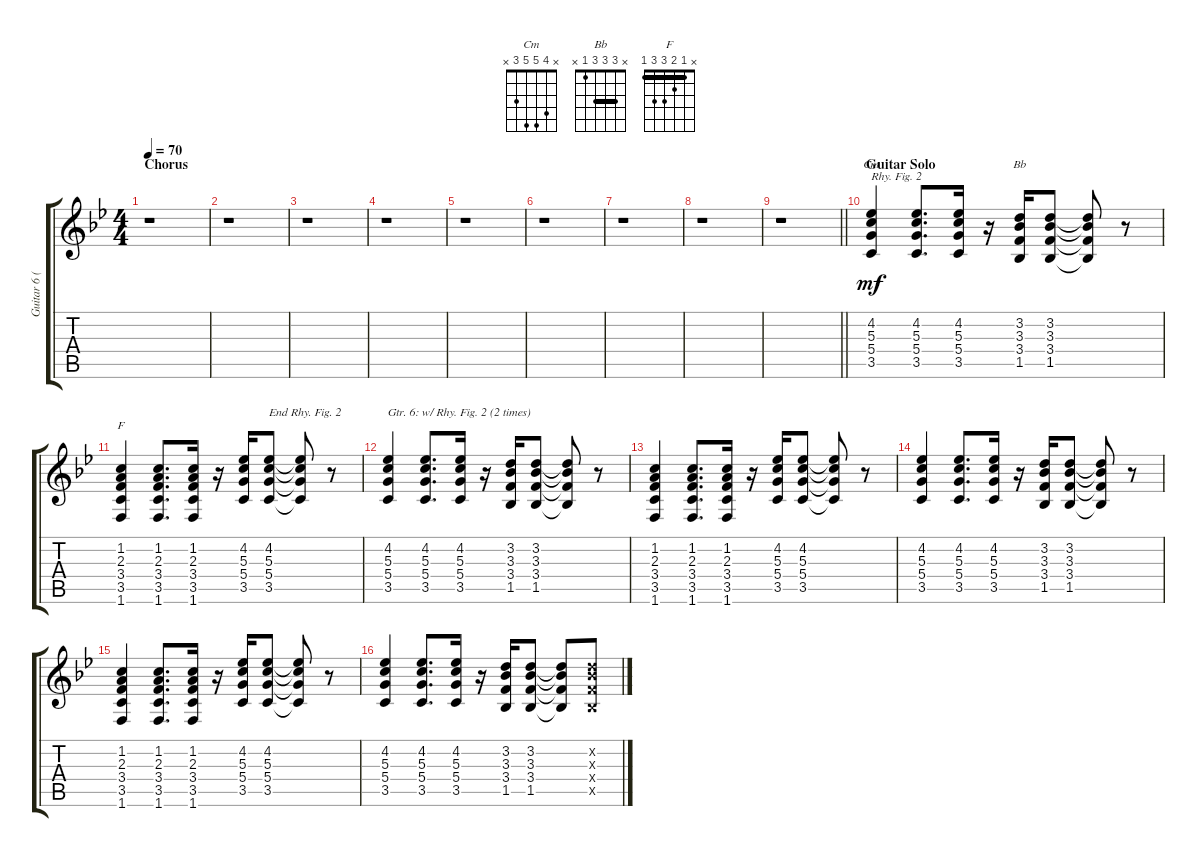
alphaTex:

\track ("Guitar 6 (slight dist.)" "Guitar 6 (") {instrument distortionguitar}
\staff {score tabs}
\tuning (E4 B3 G3 D3 A2 E2) {hide}
\chord ("Cm" x 4 5 5 3 x)
\chord ("Bb" x 3 3 3 1 x) {barre 3}
\chord ("F" x 1 2 3 3 1) {barre 1}
\ts (4 4)
\section ("" "Chorus")
\tempo 70
\clef g2
\ks gminor
r.1{dy mf} |
r.1 |
r.1 |
r.1 |
r.1 |
r.1 |
r.1 |
r.1 |
\barLineRight lightlight
r.1 |
\section ("" "Guitar Solo")
(4.2 5.3 5.4 3.5).4{ch "Cm" txt "Rhy. Fig. 2"} (4.2 5.3 5.4 3.5).8{d} (4.2 5.3 5.4 3.5).16 r.16 (3.2 3.3 3.4 1.5).16{ch "Bb"} (3.2 3.3 3.4 1.5).8 (3.2{t} 3.3{t} 3.4{t} 1.5{t}).8 r.8 |
(1.2 2.3 3.4 3.5 1.6).4{ch "F"} (1.2 2.3 3.4 3.5 1.6).8{d} (1.2 2.3 3.4 3.5 1.6).16 r.16 (4.2 5.3 5.4 3.5).16 (4.2 5.3 5.4 3.5).8{txt "End Rhy. Fig. 2"} (4.2{t} 5.3{t} 5.4{t} 3.5{t}).8 r.8 |
(4.2 5.3 5.4 3.5).4{txt "Gtr. 6: w/ Rhy. Fig. 2 (2 times)"} (4.2 5.3 5.4 3.5).8{d} (4.2 5.3 5.4 3.5).16 r.16 (3.2 3.3 3.4 1.5).16 (3.2 3.3 3.4 1.5).8 (3.2{t} 3.3{t} 3.4{t} 1.5{t}).8 r.8 |
(1.2 2.3 3.4 3.5 1.6).4 (1.2 2.3 3.4 3.5 1.6).8{d} (1.2 2.3 3.4 3.5 1.6).16 r.16 (4.2 5.3 5.4 3.5).16 (4.2 5.3 5.4 3.5).8 (4.2{t} 5.3{t} 5.4{t} 3.5{t}).8 r.8 |
(4.2 5.3 5.4 3.5).4 (4.2 5.3 5.4 3.5).8{d} (4.2 5.3 5.4 3.5).16 r.16 (3.2 3.3 3.4 1.5).16 (3.2 3.3 3.4 1.5).8 (3.2{t} 3.3{t} 3.4{t} 1.5{t}).8 r.8 |
(1.2 2.3 3.4 3.5 1.6).4 (1.2 2.3 3.4 3.5 1.6).8{d} (1.2 2.3 3.4 3.5 1.6).16 r.16 (4.2 5.3 5.4 3.5).16 (4.2 5.3 5.4 3.5).8 (4.2{t} 5.3{t} 5.4{t} 3.5{t}).8 r.8 |
(4.2 5.3 5.4 3.5).4 (4.2 5.3 5.4 3.5).8{d} (4.2 5.3 5.4 3.5).16 r.16 (3.2 3.3 3.4 1.5).16 (3.2 3.3 3.4 1.5).8 (3.2{t} 3.3{t} 3.4{t} 1.5{t}).8 (3.2{x} 3.3{x} 3.4{x} 1.5{x}).8
